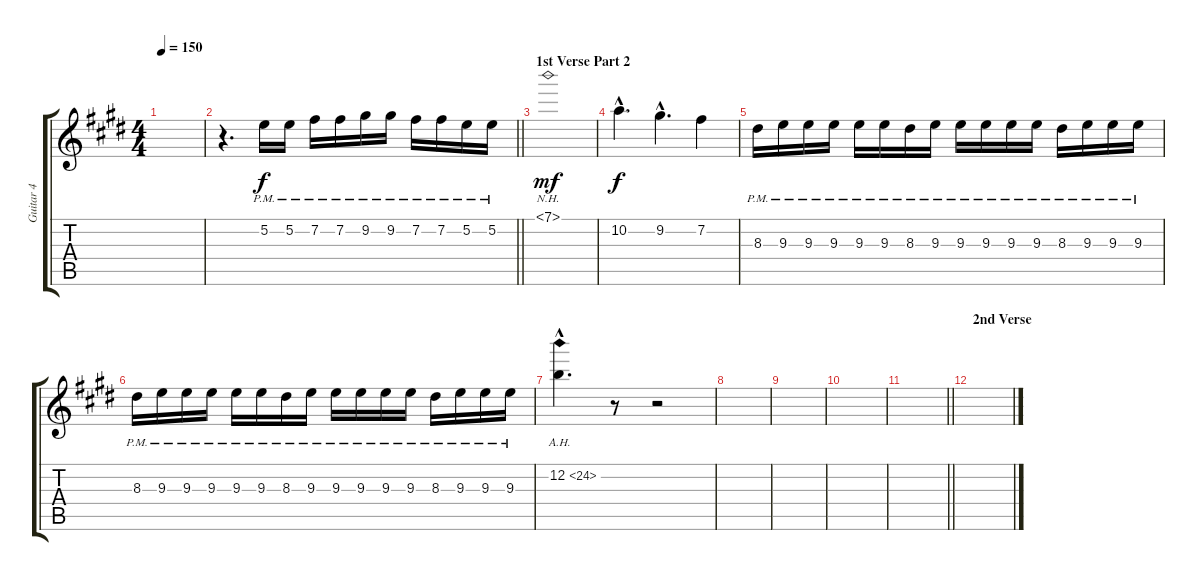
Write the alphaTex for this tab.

\track ("Guitar 4" "Guitar 4") {instrument distortionguitar}
\staff {score tabs}
\tuning (E4 B3 G3 D3 A2 E2) {hide}
\ts (4 4)
\tempo 150
\clef g2
\ks c#minor
|
\barLineRight lightlight
r.4{d} 5.2{pm}.16 5.2{pm}.16 7.2{pm}.16 7.2{pm}.16 9.2{pm}.16 9.2{pm}.16 7.2{pm}.16 7.2{pm}.16 5.2{pm}.16 5.2{pm}.16 |
\section ("" "1st Verse Part 2")
7.1{nh}.1{dy mf} |
10.2{hac}.4{d dy f} 9.2{hac}.4{d} 7.2.4 |
8.3{pm}.16 9.3{pm}.16 9.3{pm}.16 9.3{pm}.16 9.3{pm}.16 9.3{pm}.16 8.3{pm}.16 9.3{pm}.16 9.3{pm}.16 9.3{pm}.16 9.3{pm}.16 9.3{pm}.16 8.3{pm}.16 9.3{pm}.16 9.3{pm}.16 9.3{pm}.16 |
8.3{pm}.16 9.3{pm}.16 9.3{pm}.16 9.3{pm}.16 9.3{pm}.16 9.3{pm}.16 8.3{pm}.16 9.3{pm}.16 9.3{pm}.16 9.3{pm}.16 9.3{pm}.16 9.3{pm}.16 8.3{pm}.16 9.3{pm}.16 9.3{pm}.16 9.3{pm}.16 |
12.2{ah 12 hac}.4{d} r.8 r.2 |
|
|
|
\barLineRight lightlight
|
\section ("" "2nd Verse")
